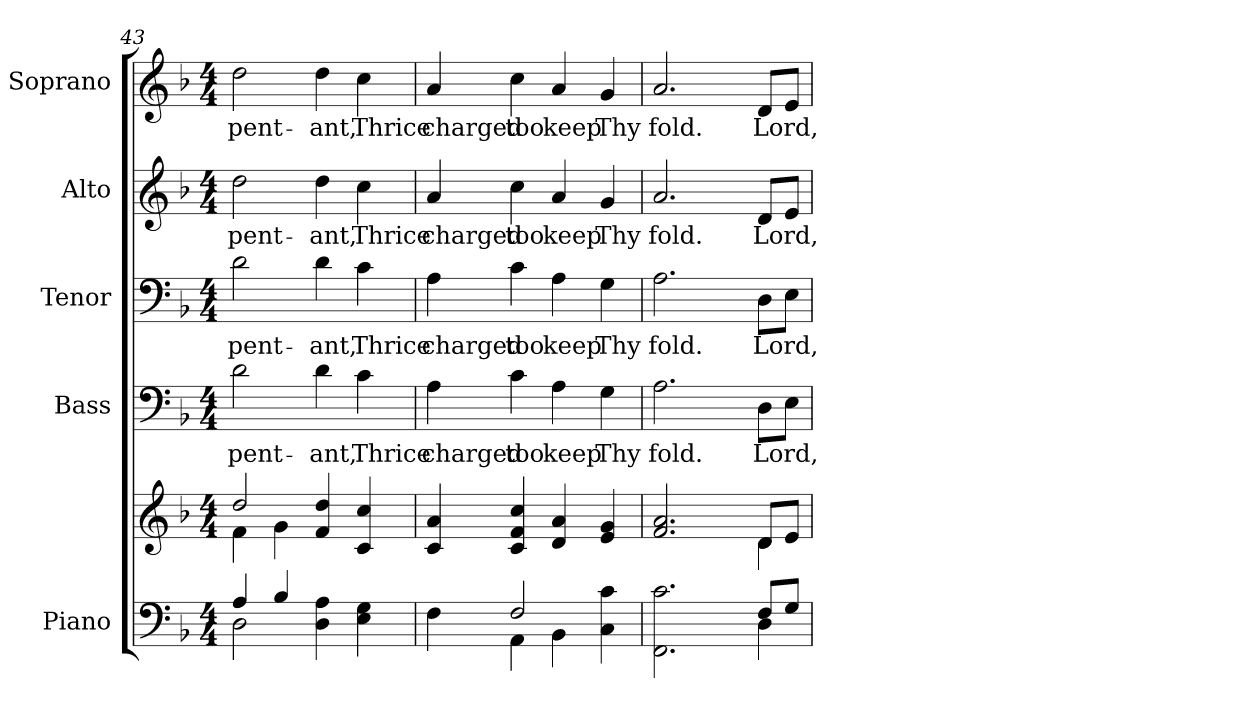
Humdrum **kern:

**kern	**kern	**kern	**text	**kern	**text	**kern	**text	**kern	**text
*part5	*part5	*part4	*part4	*part3	*part3	*part2	*part2	*part1	*part1
*staff6	*staff5	*staff4	*staff4	*staff3	*staff3	*staff2	*staff2	*staff1	*staff1
*I"Piano	*	*I"Bass	*	*I"Tenor	*	*I"Alto	*	*I"Soprano	*
*I'Pno.	*	*I'B.	*	*I'T.	*	*I'A.	*	*I'S.	*
*clefF4	*clefG2	*clefF4	*	*clefF4	*	*clefG2	*	*clefG2	*
*k[b-]	*k[b-]	*k[b-]	*	*k[b-]	*	*k[b-]	*	*k[b-]	*
*F:	*F:	*F:	*	*F:	*	*F:	*	*F:	*
*M4/4	*M4/4	*M4/4	*	*M4/4	*	*M4/4	*	*M4/4	*
=43	=43	=43	=43	=43	=43	=43	=43	=43	=43
*^	*^	*	*	*	*	*	*	*	*
!	!	!	!	!	!LO:LY:b:color=#000000	!	!	!	!	!	!
!	!	!	!	!	!	!	!LO:LY:b:color=#000000	!	!	!	!
!	!	!	!	!	!	!	!	!	!LO:LY:b:color=#000000	!	!
!	!	!	!	!	!	!	!	!	!	!	!LO:LY:b:color=#000000
4Ai/	2Di\	2ddi/	4fi\	2di\	pent-	2di\	pent-	2ddi\	pent-	2ddi\	pent-
4B-i/	.	.	4gi\	.	.	.	.	.	.	.	.
!	!	!	!	!	!LO:LY:b:color=#000000	!	!	!	!	!	!
!	!	!	!	!	!	!	!LO:LY:b:color=#000000	!	!	!	!
!	!	!	!	!	!	!	!	!	!LO:LY:b:color=#000000	!	!
!	!	!	!	!	!	!	!	!	!	!	!LO:LY:b:color=#000000
4Di\ 4Ai	2ryy	4fi/ 4ddi	2ryy	4di\	-ant,	4di\	-ant,	4ddi\	-ant,	4ddi\	-ant,
!	!	!	!	!	!LO:LY:b:color=#000000	!	!	!	!	!	!
!	!	!	!	!	!	!	!LO:LY:b:color=#000000	!	!	!	!
!	!	!	!	!	!	!	!	!	!LO:LY:b:color=#000000	!	!
!	!	!	!	!	!	!	!	!	!	!	!LO:LY:b:color=#000000
4Ei\ 4Gi	.	4ci/ 4cci	.	4ci\	Thrice	4ci\	Thrice	4cci\	Thrice	4cci\	Thrice
*	*	*v	*v	*	*	*	*	*	*	*	*
!!LO:PB:g=z
=44	=44	=44	=44	=44	=44	=44	=44	=44	=44	=44
!	!	!	!	!LO:LY:b:color=#000000	!	!	!	!	!	!
!	!	!	!	!	!	!LO:LY:b:color=#000000	!	!	!	!
!	!	!	!	!	!	!	!	!LO:LY:b:color=#000000	!	!
!	!	!	!	!	!	!	!	!	!	!LO:LY:b:color=#000000
4Fi\	4ryy	4ci/ 4ai	4Ai\	charged	4Ai\	charged	4ai/	charged	4ai/	charged
!	!	!	!	!LO:LY:b:color=#000000	!	!	!	!	!	!
!	!	!	!	!	!	!LO:LY:b:color=#000000	!	!	!	!
!	!	!	!	!	!	!	!	!LO:LY:b:color=#000000	!	!
!	!	!	!	!	!	!	!	!	!	!LO:LY:b:color=#000000
2Fi/	4AAi\	4ci/ 4fi 4cci	4ci\	too	4ci\	too	4cci\	too	4cci\	too
!	!	!	!	!LO:LY:b:color=#000000	!	!	!	!	!	!
!	!	!	!	!	!	!LO:LY:b:color=#000000	!	!	!	!
!	!	!	!	!	!	!	!	!LO:LY:b:color=#000000	!	!
!	!	!	!	!	!	!	!	!	!	!LO:LY:b:color=#000000
.	4BB-i\	4di/ 4ai	4Ai\	keep	4Ai\	keep	4ai/	keep	4ai/	keep
!	!	!	!	!LO:LY:b:color=#000000	!	!	!	!	!	!
!	!	!	!	!	!	!LO:LY:b:color=#000000	!	!	!	!
!	!	!	!	!	!	!	!	!LO:LY:b:color=#000000	!	!
!	!	!	!	!	!	!	!	!	!	!LO:LY:b:color=#000000
4Ci\ 4ci	4ryy	4ei/ 4gi	4Gi\	Thy	4Gi\	Thy	4gi/	Thy	4gi/	Thy
=45	=45	=45	=45	=45	=45	=45	=45	=45	=45	=45
*	*	*^	*	*	*	*	*	*	*	*
!	!	!	!	!	!LO:LY:b:color=#000000	!	!	!	!	!	!
!	!	!	!	!	!	!	!LO:LY:b:color=#000000	!	!	!	!
!	!	!	!	!	!	!	!	!	!LO:LY:b:color=#000000	!	!
!	!	!	!	!	!	!	!	!	!	!	!LO:LY:b:color=#000000
2.FFi\ 2.ci	2ryy	2.fi/ 2.ai	2ryy	2.Ai\	fold.	2.Ai\	fold.	2.ai/	fold.	2.ai/	fold.
.	4ryy	.	4ryy	.	.	.	.	.	.	.	.
!	!	!	!	!	!LO:LY:b:color=#000000	!	!	!	!	!	!
!	!	!	!	!	!	!	!LO:LY:b:color=#000000	!	!	!	!
!	!	!	!	!	!	!	!	!	!LO:LY:b:color=#000000	!	!
!	!	!	!	!	!	!	!	!	!	!	!LO:LY:b:color=#000000
8Fi/L	4Di\	8di/L	4di\	8Di\L	Lord,	8Di\L	Lord,	8di/L	Lord,	8di/L	Lord,
8Gi/J	.	8ei/J	.	8Ei\J	.	8Ei\J	.	8ei/J	.	8ei/J	.
*v	*v	*	*	*	*	*	*	*	*	*	*
*	*v	*v	*	*	*	*	*	*	*	*
=	=	=	=	=	=	=	=	=	=
*-	*-	*-	*-	*-	*-	*-	*-	*-	*-
